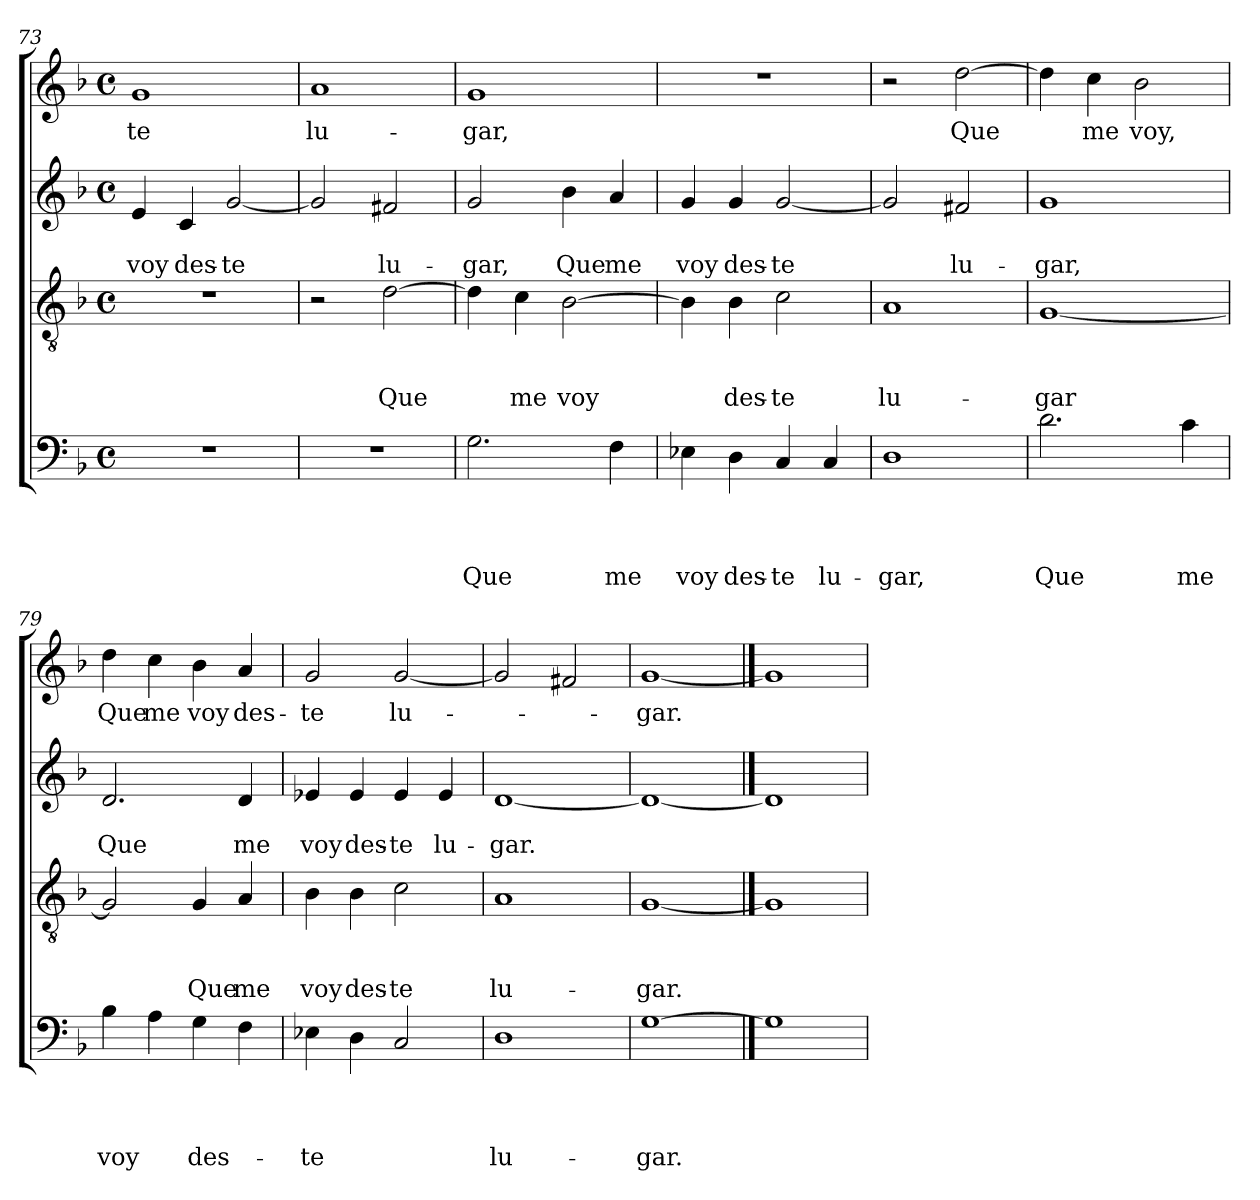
**kern	**text	**text	**text	**text	**kern	**text	**text	**text	**kern	**text	**text	**kern	**text
*part4	*part4	*part4	*part4	*part4	*part3	*part3	*part3	*part3	*part2	*part2	*part2	*part1	*part1
*staff4	*staff4	*staff4	*staff4	*staff4	*staff3	*staff3	*staff3	*staff3	*staff2	*staff2	*staff2	*staff1	*staff1
*clefF4	*	*	*	*	*clefGv2	*	*	*	*clefG2	*	*	*clefG2	*
*k[b-]	*	*	*	*	*k[b-]	*	*	*	*k[b-]	*	*	*k[b-]	*
*F:	*	*	*	*	*F:	*	*	*	*F:	*	*	*F:	*
*M4/4	*	*	*	*	*M4/4	*	*	*	*M4/4	*	*	*M4/4	*
*met(c)	*	*	*	*	*met(c)	*	*	*	*met(c)	*	*	*met(c)	*
=73	=73	=73	=73	=73	=73	=73	=73	=73	=73	=73	=73	=73	=73
!	!	!	!	!	!	!	!	!	!	!	!LO:LY:b	!	!LO:LY:b
1r	.	.	.	.	1r	.	.	.	4e/	.	voy	1g	-te
!	!	!	!	!	!	!	!	!	!	!	!LO:LY:b	!	!
.	.	.	.	.	.	.	.	.	4c/	.	des-	.	.
!	!	!	!	!	!	!	!	!	!	!	!LO:LY:b	!	!
.	.	.	.	.	.	.	.	.	[<2g/	.	-te	.	.
=74	=74	=74	=74	=74	=74	=74	=74	=74	=74	=74	=74	=74	=74
!	!	!	!	!	!	!	!	!	!	!	!	!	!LO:LY:b
1r	.	.	.	.	2r	.	.	.	2g/]	.	.	1a	lu-
!	!	!	!	!	!	!	!	!LO:LY:b	!	!	!LO:LY:b	!	!
.	.	.	.	.	[>2d\	.	.	Que	2f#X/	.	lu-	.	.
=75	=75	=75	=75	=75	=75	=75	=75	=75	=75	=75	=75	=75	=75
!	!	!	!	!LO:LY:b	!	!	!	!	!	!	!LO:LY:b	!	!LO:LY:b
2.G\	.	.	.	Que	4d\]	.	.	.	2g/	.	-gar,	1g	-gar,
!	!	!	!	!	!	!	!	!LO:LY:b	!	!	!	!	!
.	.	.	.	.	4c\	.	.	me	.	.	.	.	.
!	!	!	!	!	!	!	!	!LO:LY:b	!	!	!LO:LY:b	!	!
.	.	.	.	.	[<2B-\	.	.	voy	4b-\	.	Que	.	.
!	!	!	!	!LO:LY:b	!	!	!	!	!	!	!LO:LY:b	!	!
4F\	.	.	.	me	.	.	.	.	4a/	.	me	.	.
!!LO:PB:g=z
=76	=76	=76	=76	=76	=76	=76	=76	=76	=76	=76	=76	=76	=76
!	!	!	!	!LO:LY:b	!	!	!	!	!	!	!LO:LY:b	!	!
4E-X\	.	.	.	voy	4B-\]	.	.	.	4g/	.	voy	1r	.
!	!	!	!	!LO:LY:b	!	!	!	!LO:LY:b	!	!	!LO:LY:b	!	!
4D\	.	.	.	des-	4B-\	.	.	des-	4g/	.	des-	.	.
!	!	!	!	!LO:LY:b	!	!	!	!LO:LY:b	!	!	!LO:LY:b	!	!
4C/	.	.	.	-te	2c\	.	.	-te	[<2g/	.	-te	.	.
!	!	!	!	!LO:LY:b	!	!	!	!	!	!	!	!	!
4C/	.	.	.	lu-	.	.	.	.	.	.	.	.	.
=77	=77	=77	=77	=77	=77	=77	=77	=77	=77	=77	=77	=77	=77
!	!	!	!	!LO:LY:b	!	!	!	!LO:LY:b	!	!	!	!	!
1D	.	.	.	-gar,	1A	.	.	lu-	2g/]	.	.	2r	.
!	!	!	!	!	!	!	!	!	!	!	!LO:LY:b	!	!LO:LY:b
.	.	.	.	.	.	.	.	.	2f#X/	.	lu-	[>2dd\	Que
=78	=78	=78	=78	=78	=78	=78	=78	=78	=78	=78	=78	=78	=78
!	!	!	!	!LO:LY:b	!	!	!	!LO:LY:b	!	!	!LO:LY:b	!	!
2.d\	.	.	.	Que	[<1G	.	.	-gar	1g	.	-gar,	4dd\]	.
!	!	!	!	!	!	!	!	!	!	!	!	!	!LO:LY:b
.	.	.	.	.	.	.	.	.	.	.	.	4cc\	me
!	!	!	!	!	!	!	!	!	!	!	!	!	!LO:LY:b
.	.	.	.	.	.	.	.	.	.	.	.	2b-\	voy,
!	!	!	!	!LO:LY:b	!	!	!	!	!	!	!	!	!
4c\	.	.	.	me	.	.	.	.	.	.	.	.	.
=79	=79	=79	=79	=79	=79	=79	=79	=79	=79	=79	=79	=79	=79
!	!	!	!	!LO:LY:b	!	!	!	!	!	!	!LO:LY:b	!	!LO:LY:b
4B-\	.	.	.	voy	2G/]	.	.	.	2.d/	.	Que	4dd\	Que
!	!	!	!	!	!	!	!	!	!	!	!	!	!LO:LY:b
4A\	.	.	.	.	.	.	.	.	.	.	.	4cc\	me
!	!	!	!	!LO:LY:b	!	!	!	!LO:LY:b	!	!	!	!	!LO:LY:b
4G\	.	.	.	des-	4G/	.	.	Que	.	.	.	4b-\	voy
!	!	!	!	!	!	!	!	!LO:LY:b	!	!	!LO:LY:b	!	!LO:LY:b
4F\	.	.	.	.	4A/	.	.	me	4d/	.	me	4a/	des-
=80	=80	=80	=80	=80	=80	=80	=80	=80	=80	=80	=80	=80	=80
!	!	!	!	!LO:LY:b	!	!	!	!LO:LY:b	!	!	!LO:LY:b	!	!LO:LY:b
4E-X\	.	.	.	-te	4B-\	.	.	voy	4e-X/	.	voy	2g/	-te
!	!	!	!	!	!	!	!	!LO:LY:b	!	!	!LO:LY:b	!	!
4D\	.	.	.	.	4B-\	.	.	des-	4e-/	.	des-	.	.
!	!	!	!	!	!	!	!	!LO:LY:b	!	!	!LO:LY:b	!	!LO:LY:b
2C/	.	.	.	.	2c\	.	.	-te	4e-/	.	-te	[<2g/	lu-
!	!	!	!	!	!	!	!	!	!	!	!LO:LY:b	!	!
.	.	.	.	.	.	.	.	.	4e-/	.	lu-	.	.
=81	=81	=81	=81	=81	=81	=81	=81	=81	=81	=81	=81	=81	=81
!	!	!	!	!LO:LY:b	!	!	!	!LO:LY:b	!	!	!LO:LY:b	!	!
1D	.	.	.	lu-	1A	.	.	lu-	[<1d	.	-gar.	2g/]	.
.	.	.	.	.	.	.	.	.	.	.	.	2f#X/	.
=82	=82	=82	=82	=82	=82	=82	=82	=82	=82	=82	=82	=82	=82
!	!	!	!	!LO:LY:b	!	!	!	!LO:LY:b	!	!	!	!	!LO:LY:b
[1G	.	.	.	-gar.	[1G	.	.	-gar.	1d_	.	.	[1g	-gar.
==83	==83	==83	==83	==83	==83	==83	==83	==83	==83	==83	==83	==83	==83
1G]	.	.	.	.	1G]	.	.	.	1d]	.	.	1g]	.
=	=	=	=	=	=	=	=	=	=	=	=	=	=
*-	*-	*-	*-	*-	*-	*-	*-	*-	*-	*-	*-	*-	*-
